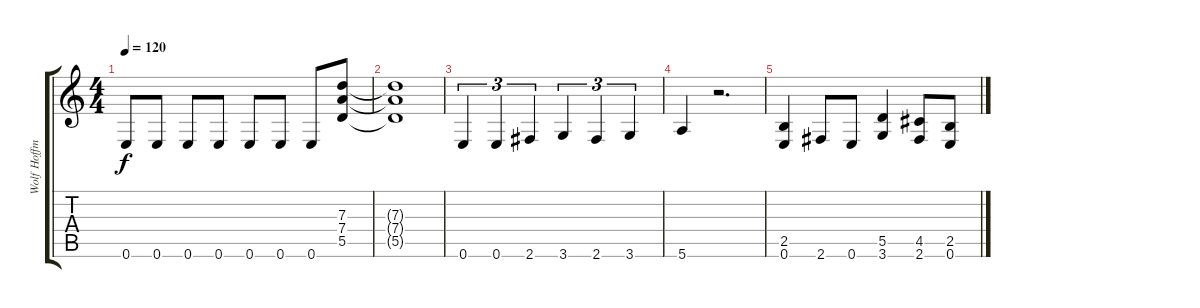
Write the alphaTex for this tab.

\track ("Wolf Hoffmann" "Wolf Hoffm") {instrument distortionguitar}
\staff {score tabs}
\tuning (E4 B3 G3 D3 A2 E2) {hide}
\ts (4 4)
\tempo 120
\clef g2
\ks c
0.6.8{dy f} 0.6.8 0.6.8 0.6.8 0.6.8 0.6.8 0.6.8 (7.3 7.4 5.5).8 |
(7.3{t} 7.4{t} 5.5{t}).1 |
0.6.4{tu (3 2)} 0.6.4{tu (3 2)} 2.6.4{tu (3 2)} 3.6.4{tu (3 2)} 2.6.4{tu (3 2)} 3.6.4{tu (3 2)} |
5.6.4 r.2{d} |
(2.5 0.6).4 2.6.8 0.6.8 (5.5 3.6).4 (4.5 2.6).8 (2.5 0.6).8
